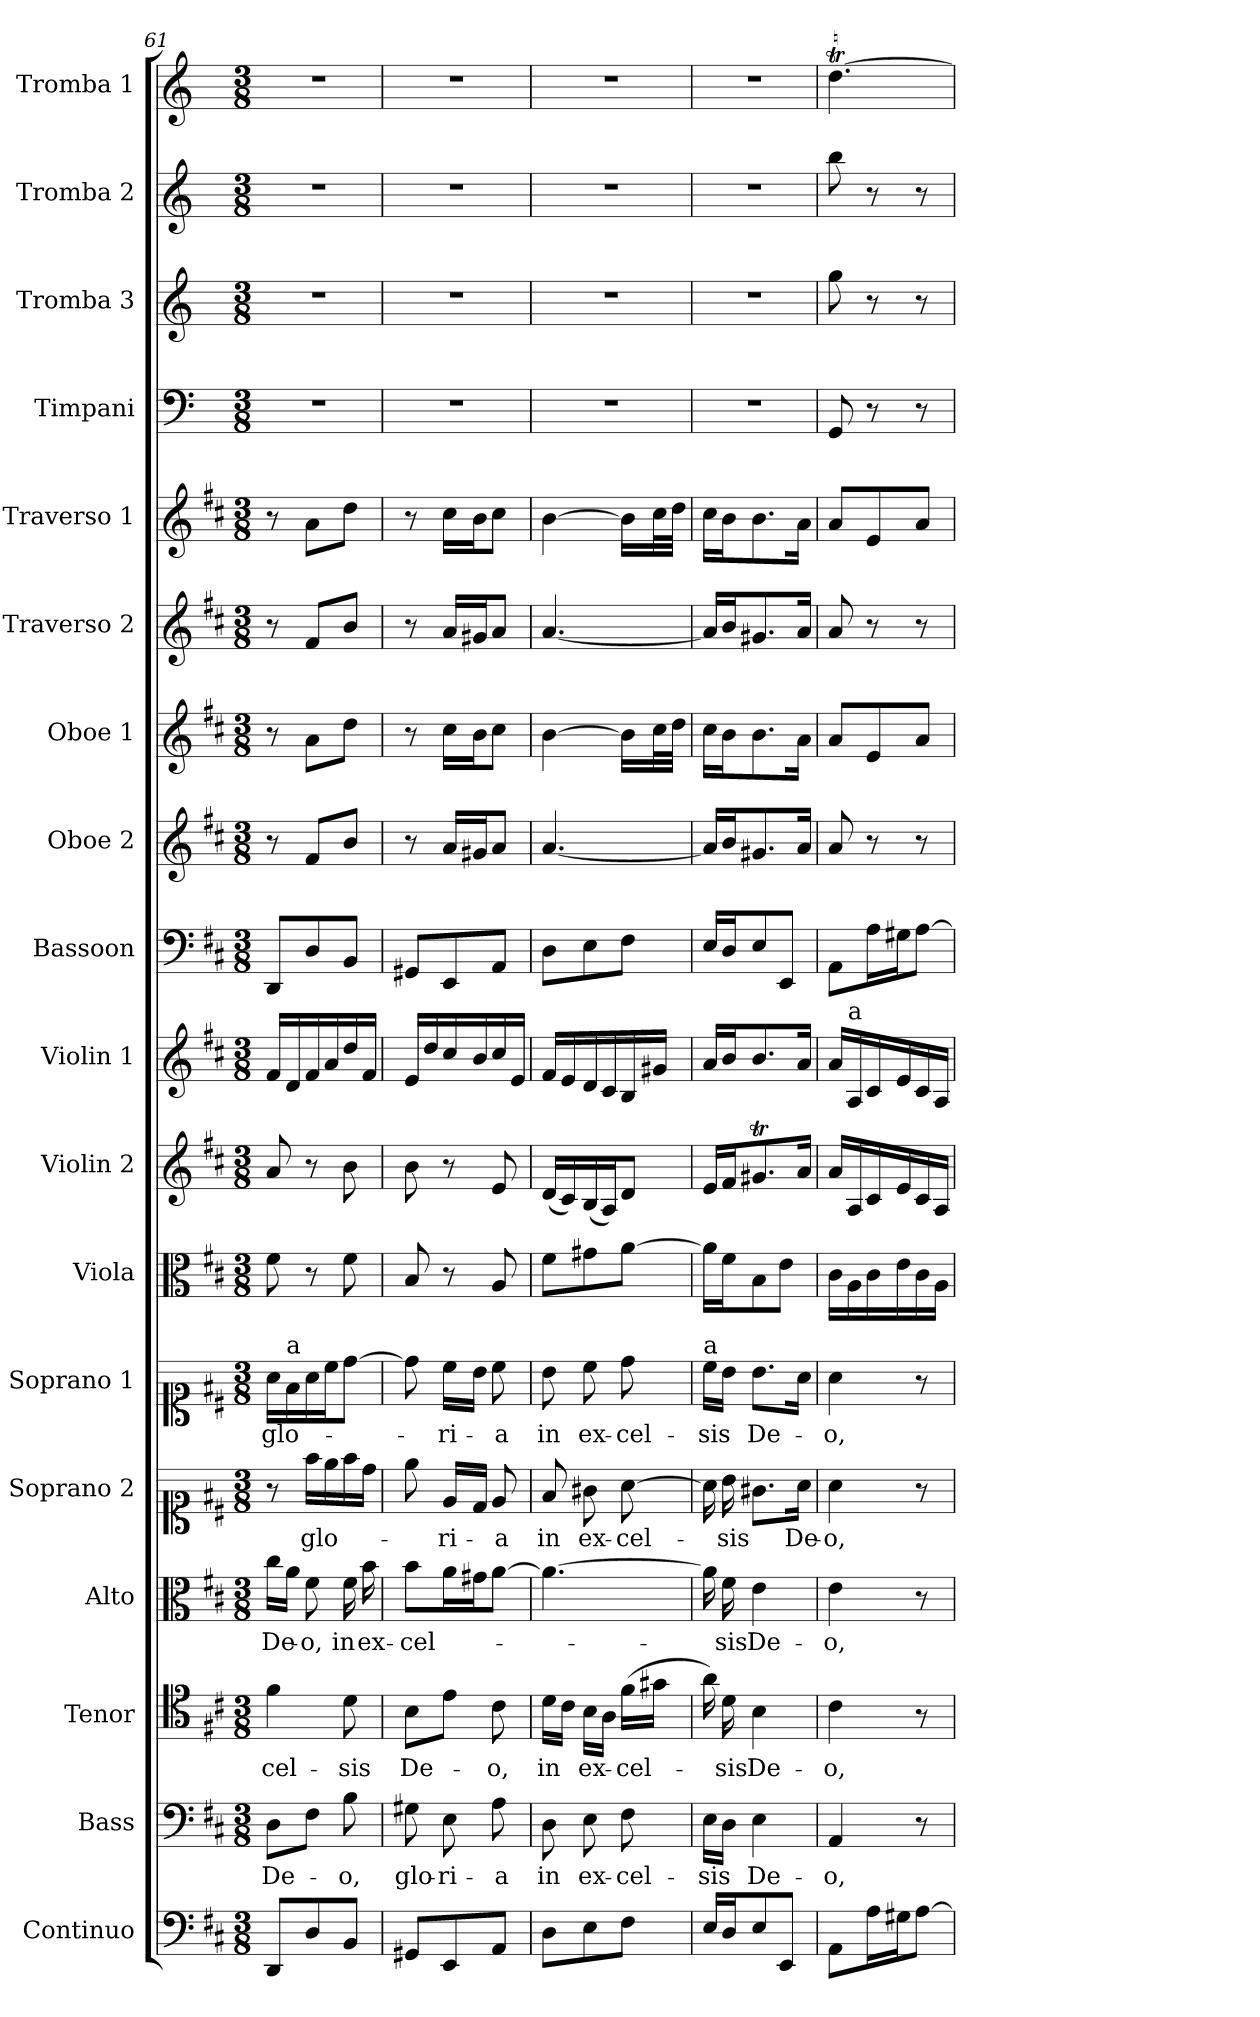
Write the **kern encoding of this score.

**kern	**kern	**text	**kern	**text	**kern	**text	**kern	**text	**kern	**text	**kern	**kern	**kern	**kern	**kern	**kern	**kern	**kern	**kern	**kern	**kern	**kern
*part18	*part17	*part17	*part16	*part16	*part15	*part15	*part14	*part14	*part13	*part13	*part12	*part11	*part10	*part9	*part8	*part7	*part6	*part5	*part4	*part3	*part2	*part1
*staff18	*staff17	*staff17	*staff16	*staff16	*staff15	*staff15	*staff14	*staff14	*staff13	*staff13	*staff12	*staff11	*staff10	*staff9	*staff8	*staff7	*staff6	*staff5	*staff4	*staff3	*staff2	*staff1
*I"Continuo	*I"Bass	*	*I"Tenor	*	*I"Alto	*	*I"Soprano 2	*	*I"Soprano 1	*	*I"Viola	*I"Violin 2	*I"Violin 1	*I"Bassoon	*I"Oboe 2	*I"Oboe 1	*I"Traverso 2	*I"Traverso 1	*I"Timpani	*I"Tromba 3	*I"Tromba 2	*I"Tromba 1
*I'Cont	*I'B	*	*I'T	*	*I'A	*	*I'S 2	*	*I'S 1	*	*I'Vla	*I'Vln 2	*I'Vln 1	*I'Bsn	*I'Ob 2	*I'Ob 1	*I'Trv 2	*I'Trv 1	*I'Timp	*I'Tr 3	*I'Tr 2	*I'Tr 1
*clefF4	*clefF4	*	*clefC4	*	*clefC3	*	*clefC1	*	*clefC1	*	*clefC3	*clefG2	*clefG2	*clefF4	*clefG2	*clefG2	*clefG2	*clefG2	*clefF4	*clefG2	*clefG2	*clefG2
*	*	*	*	*	*	*	*	*	*	*	*	*	*	*	*	*	*	*	*ITrd-1c-2	*ITrd-1c-2	*ITrd-1c-2	*ITrd-1c-2
*k[f#c#]	*k[f#c#]	*	*k[f#c#]	*	*k[f#c#]	*	*k[f#c#]	*	*k[f#c#]	*	*k[f#c#]	*k[f#c#]	*k[f#c#]	*k[f#c#]	*k[f#c#]	*k[f#c#]	*k[f#c#]	*k[f#c#]	*k[f#c#]	*k[f#c#]	*k[f#c#]	*k[f#c#]
*M3/8	*M3/8	*	*M3/8	*	*M3/8	*	*M3/8	*	*M3/8	*	*M3/8	*M3/8	*M3/8	*M3/8	*M3/8	*M3/8	*M3/8	*M3/8	*M3/8	*M3/8	*M3/8	*M3/8
=61	=61	=61	=61	=61	=61	=61	=61	=61	=61	=61	=61	=61	=61	=61	=61	=61	=61	=61	=61	=61	=61	=61
!	!	!LO:LY:b	!	!LO:LY:b	!	!LO:LY:b	!	!	!	!LO:LY:b	!	!	!	!	!	!	!	!	!	!	!	!
8DD/L	8D\L	De-	4f#\	-cel-	16cc#\LL	De-	8r	.	16a\LL	glo-	8f#\	8a/	16f#/LL	8DD/L	8r	8r	8r	8r	4.r	4.r	4.r	4.r
!	!	!	!	!	!	!	!	!	!LO:TX:a:t=a	!	!	!	!	!	!	!	!	!	!	!	!	!
.	.	.	.	.	16a\JJ	.	.	.	16f#\	.	.	.	16d/	.	.	.	.	.	.	.	.	.
!	!	!	!	!	!	!LO:LY:b	!	!LO:LY:b	!	!	!	!	!	!	!	!	!	!	!	!	!	!
8D/	8F#\J	.	.	.	8f#\	-o,	16ff#\LL	glo-	16a\	.	8r	8r	16f#/	8D/	8f#/L	8a\L	8f#/L	8a\L	.	.	.	.
.	.	.	.	.	.	.	16ee\	.	16cc#\J	.	.	.	16a/	.	.	.	.	.	.	.	.	.
!	!	!LO:LY:b	!	!LO:LY:b	!	!LO:LY:b	!	!	!	!	!	!	!	!	!	!	!	!	!	!	!	!
8BB/J	8B\	-o,	8d\	-sis	16f#\	in	16ff#\	.	[8dd\J	.	8f#\	8b\	16dd/	8BB/J	8b/J	8dd\J	8b/J	8dd\J	.	.	.	.
!	!	!	!	!	!	!LO:LY:b	!	!	!	!	!	!	!	!	!	!	!	!	!	!	!	!
.	.	.	.	.	16b\	ex-	16dd\JJ	.	.	.	.	.	16f#/JJ	.	.	.	.	.	.	.	.	.
!!LO:PB:g=z
=62	=62	=62	=62	=62	=62	=62	=62	=62	=62	=62	=62	=62	=62	=62	=62	=62	=62	=62	=62	=62	=62	=62
!	!	!LO:LY:b	!	!LO:LY:b	!	!LO:LY:b	!	!	!	!	!	!	!	!	!	!	!	!	!	!	!	!
8GG#X/L	8G#X\	glo-	8B\L	De-	8b\L	-cel-	8ee\	.	8dd\]	.	8B/	8b\	16e/LL	8GG#X/L	8r	8r	8r	8r	4.r	4.r	4.r	4.r
.	.	.	.	.	.	.	.	.	.	.	.	.	16dd/	.	.	.	.	.	.	.	.	.
!	!	!LO:LY:b	!	!	!	!	!	!LO:LY:b	!	!LO:LY:b	!	!	!	!	!	!	!	!	!	!	!	!
8EE/	8E\	-ri-	8e\J	.	16a\L	.	16e/LL	-ri-	16cc#\LL	-ri-	8r	8r	16cc#/	8EE/	16a/LL	16cc#\LL	16a/LL	16cc#\LL	.	.	.	.
.	.	.	.	.	16g#X\J	.	16d/JJ	.	16b\JJ	.	.	.	16b/	.	16g#X/J	16b\J	16g#X/J	16b\J	.	.	.	.
!	!	!LO:LY:b	!	!LO:LY:b	!	!	!	!LO:LY:b	!	!LO:LY:b	!	!	!	!	!	!	!	!	!	!	!	!
8AA/J	8A\	-a	8c#\	-o,	[8a\J	.	8e/	-a	8cc#\	-a	8A/	8e/	16cc#/	8AA/J	8a/J	8cc#\J	8a/J	8cc#\J	.	.	.	.
.	.	.	.	.	.	.	.	.	.	.	.	.	16e/JJ	.	.	.	.	.	.	.	.	.
=63	=63	=63	=63	=63	=63	=63	=63	=63	=63	=63	=63	=63	=63	=63	=63	=63	=63	=63	=63	=63	=63	=63
!	!	!LO:LY:b	!	!LO:LY:b	!	!	!	!LO:LY:b	!	!LO:LY:b	!	!	!	!	!	!	!	!	!	!	!	!
8D\L	8D\	in	16d\LL	in	4.a\_	.	8f#/	in	8b\	in	8f#\L	(16d/LL	16f#/LL	8D\L	[4.a/	[4b\	[4.a/	[4b\	4.r	4.r	4.r	4.r
.	.	.	16c#\JJ	.	.	.	.	.	.	.	.	16c#/)	16e/	.	.	.	.	.	.	.	.	.
!	!	!LO:LY:b	!	!LO:LY:b	!	!	!	!LO:LY:b	!	!LO:LY:b	!	!	!	!	!	!	!	!	!	!	!	!
8E\	8E\	ex-	16B\LL	ex-	.	.	8g#X\	ex-	8cc#\	ex-	8g#X\	(16B/	16d/	8E\	.	.	.	.	.	.	.	.
.	.	.	16A\JJ	.	.	.	.	.	.	.	.	16A/J)	16c#/	.	.	.	.	.	.	.	.	.
!	!	!LO:LY:b	!	!LO:LY:b	!	!	!	!LO:LY:b	!	!LO:LY:b	!	!	!	!	!	!	!	!	!	!	!	!
8F#\J	8F#\	-cel-	(16f#\LL	-cel-	.	.	[8a\	-cel-	8dd\	-cel-	[8a\J	8d/J	16B/	8F#\J	.	16b\LL]	.	16b\LL]	.	.	.	.
.	.	.	16g#X\JJ	.	.	.	.	.	.	.	.	.	16g#X/JJ	.	.	32cc#\L	.	32cc#\L	.	.	.	.
.	.	.	.	.	.	.	.	.	.	.	.	.	.	.	.	32dd\JJJ	.	32dd\JJJ	.	.	.	.
=64	=64	=64	=64	=64	=64	=64	=64	=64	=64	=64	=64	=64	=64	=64	=64	=64	=64	=64	=64	=64	=64	=64
!	!	!	!	!	!	!	!	!	!LO:TX:a:t=a	!	!	!	!	!	!	!	!	!	!	!	!	!
!	!	!LO:LY:b	!	!	!	!	!	!	!	!LO:LY:b	!	!	!	!	!	!	!	!	!	!	!	!
16E/LL	16E\LL	-sis	16a\)	.	16a\]	.	16a\]	.	16cc#\LL	-sis	16a\LL]	16e/LL	16a/LL	16E/LL	16a/LL]	16cc#\LL	16a/LL]	16cc#\LL	4.r	4.r	4.r	4.r
!	!	!	!	!LO:LY:b	!	!LO:LY:b	!	!LO:LY:b	!	!	!	!	!	!	!	!	!	!	!	!	!	!
16D/J	16D\JJ	.	16d\	-sis	16f#\	-sis	16b\	-sis	16b\JJ	.	16f#\J	16f#/J	16b/J	16D/J	16b/J	16b\J	16b/J	16b\J	.	.	.	.
!	!	!LO:LY:b	!	!LO:LY:b	!	!LO:LY:b	!	!	!	!LO:LY:b	!	!	!	!	!	!	!	!	!	!	!	!
8E/	4E\	De-	4B\	De-	4e\	De-	8.g#X\L	.	8.b\L	De-	8B\	8.g#Xt/	8.b/	8E/	8.g#X/	8.b\	8.g#X/	8.b\	.	.	.	.
8EE/J	.	.	.	.	.	.	.	.	.	.	8e\J	.	.	8EE/J	.	.	.	.	.	.	.	.
!	!	!	!	!	!	!	!	!LO:LY:b	!	!	!	!	!	!	!	!	!	!	!	!	!	!
.	.	.	.	.	.	.	16a\Jk	De-	16a\Jk	.	.	16a/Jk	16a/Jk	.	16a/Jk	16a\Jk	16a/Jk	16a\Jk	.	.	.	.
=65	=65	=65	=65	=65	=65	=65	=65	=65	=65	=65	=65	=65	=65	=65	=65	=65	=65	=65	=65	=65	=65	=65
!	!	!LO:LY:b	!	!LO:LY:b	!	!LO:LY:b	!	!LO:LY:b	!	!LO:LY:b	!	!	!	!	!	!	!	!	!	!	!	!
8AA\L	4AA/	-o,	4c#\	-o,	4e\	-o,	4a\	-o,	4a\	-o,	16c#\LL	16a/LL	16a/LL	8AA\L	8a/	8a/L	8a/	8a/L	8AA/	8aa\	8ccc#\	[4.eet\
!	!	!	!	!	!	!	!	!	!	!	!	!	!LO:TX:a:t=a	!	!	!	!	!	!	!	!	!
.	.	.	.	.	.	.	.	.	.	.	16A\	16A/	16A/	.	.	.	.	.	.	.	.	.
16A\L	.	.	.	.	.	.	.	.	.	.	16c#\	16c#/	16c#/	16A\L	8r	8e/	8r	8e/	8r	8r	8r	.
16G#X\J	.	.	.	.	.	.	.	.	.	.	16e\	16e/	16e/	16G#X\J	.	.	.	.	.	.	.	.
[8A\J	8r	.	8r	.	8r	.	8r	.	8r	.	16c#\	16c#/	16c#/	[8A\J	8r	8a/J	8r	8a/J	8r	8r	8r	.
.	.	.	.	.	.	.	.	.	.	.	16A\JJ	16A/JJ	16A/JJ	.	.	.	.	.	.	.	.	.
=	=	=	=	=	=	=	=	=	=	=	=	=	=	=	=	=	=	=	=	=	=	=
*-	*-	*-	*-	*-	*-	*-	*-	*-	*-	*-	*-	*-	*-	*-	*-	*-	*-	*-	*-	*-	*-	*-
